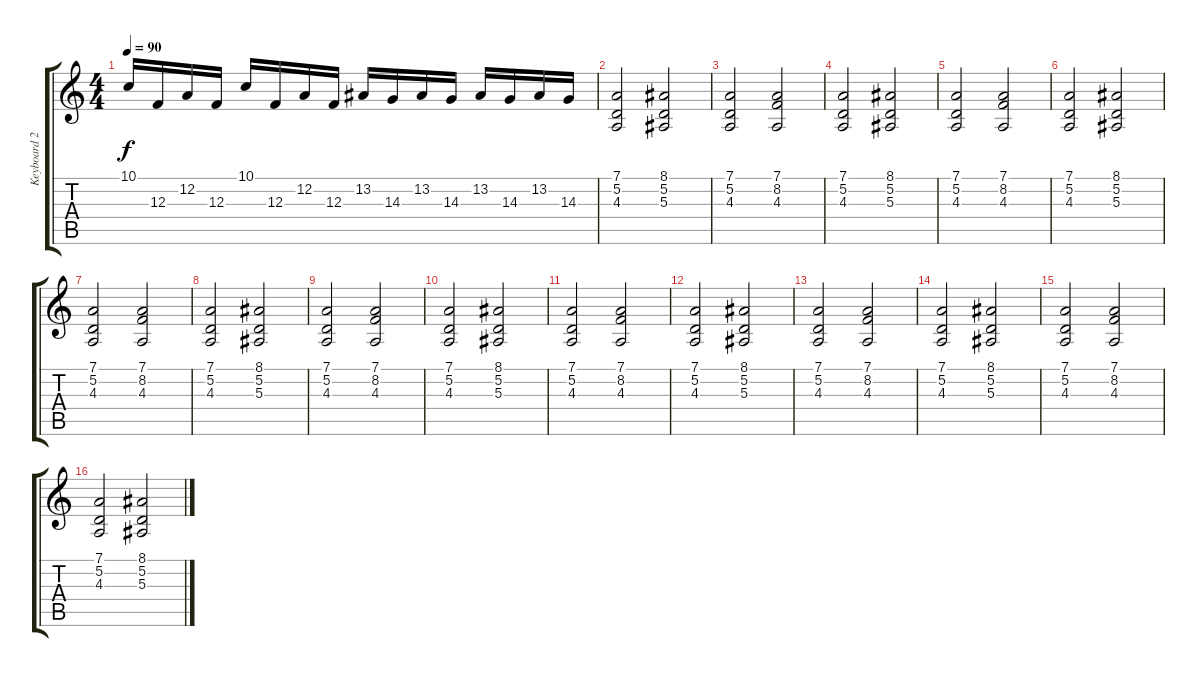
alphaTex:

\track ("Keyboard 2" "Keyboard 2") {instrument stringensemble1}
\staff {score tabs}
\tuning (D4 A3 F3 C3 G2 D2) {hide}
\ts (4 4)
\tempo 90
\clef g2
\ks c
10.1.16{dy f} 12.3.16 12.2.16 12.3.16 10.1.16 12.3.16 12.2.16 12.3.16 13.2.16 14.3.16 13.2.16 14.3.16 13.2.16 14.3.16 13.2.16 14.3.16 |
(7.1 5.2 4.3).2{volume 12 instrument stringensemble1} (8.1 5.2 5.3).2 |
(7.1 5.2 4.3).2 (7.1 8.2 4.3).2 |
(7.1 5.2 4.3).2 (8.1 5.2 5.3).2 |
(7.1 5.2 4.3).2 (7.1 8.2 4.3).2 |
(7.1 5.2 4.3).2 (8.1 5.2 5.3).2 |
(7.1 5.2 4.3).2 (7.1 8.2 4.3).2 |
(7.1 5.2 4.3).2 (8.1 5.2 5.3).2 |
(7.1 5.2 4.3).2 (7.1 8.2 4.3).2 |
(7.1 5.2 4.3).2 (8.1 5.2 5.3).2 |
(7.1 5.2 4.3).2 (7.1 8.2 4.3).2 |
(7.1 5.2 4.3).2 (8.1 5.2 5.3).2 |
(7.1 5.2 4.3).2 (7.1 8.2 4.3).2 |
(7.1 5.2 4.3).2 (8.1 5.2 5.3).2 |
(7.1 5.2 4.3).2 (7.1 8.2 4.3).2 |
(7.1 5.2 4.3).2 (8.1 5.2 5.3).2
